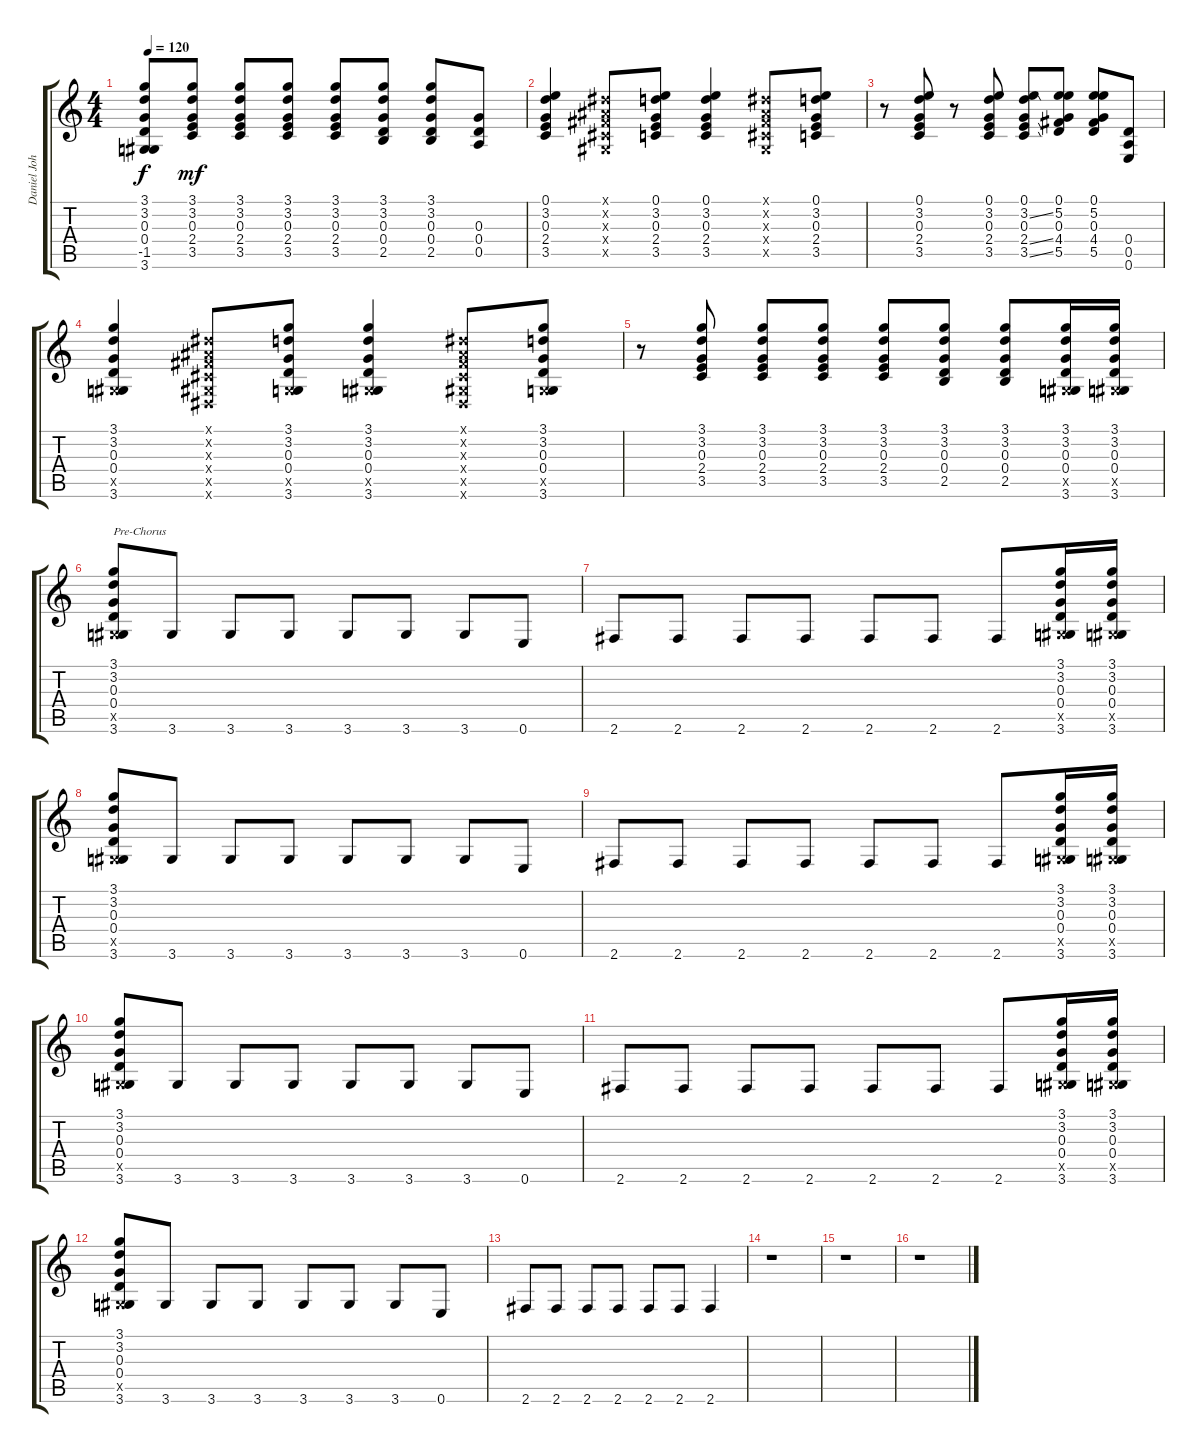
\track ("Daniel Johns (Gtr 3)" "Daniel Joh") {instrument acousticguitarsteel}
\staff {score tabs}
\tuning (E4 B3 G3 D3 A2 E2) {hide}
\ts (4 4)
\tempo 120
\clef g2
\ks c
(3.1{t} 3.2{t} 0.3{t} 0.4{t} -1.5{t} 3.6{t}).8{dy f} (3.1 3.2 0.3 2.4 3.5).8{dy mf} (3.1 3.2 0.3 2.4 3.5).8 (3.1 3.2 0.3 2.4 3.5).8 (3.1 3.2 0.3 2.4 3.5).8 (3.1 3.2 0.3 0.4 2.5).8 (3.1 3.2 0.3 0.4 2.5).8 (0.3 0.4 0.5).8 |
(0.1 3.2 0.3 2.4 3.5).4 (-1.1{x} -1.2{x} -1.3{x} -1.4{x} -1.5{x}).8 (0.1 3.2 0.3 2.4 3.5).8 (0.1 3.2 0.3 2.4 3.5).4 (-1.1{x} -1.2{x} -1.3{x} -1.4{x} -1.5{x}).8 (0.1 3.2 0.3 2.4 3.5).8 |
r.8 (0.1 3.2 0.3 2.4 3.5).8 r.8 (0.1 3.2 0.3 2.4 3.5).8 (0.1 3.2{ss} 0.3 2.4{ss} 3.5{ss}).8 (0.1 5.2 0.3 4.4 5.5).8 (0.1 5.2 0.3 4.4 5.5).8 (0.4 0.5 0.6).8 |
(3.1 3.2 0.3 0.4 -1.5{x} 3.6).4 (-1.1{x} -1.2{x} -1.3{x} -1.4{x} -1.5{x} -1.6{x}).8 (3.1 3.2 0.3 0.4 -1.5{x} 3.6).8 (3.1 3.2 0.3 0.4 -1.5{x} 3.6).4 (-1.1{x} -1.2{x} -1.3{x} -1.4{x} -1.5{x} -1.6{x}).8 (3.1 3.2 0.3 0.4 -1.5{x} 3.6).8 |
r.8 (3.1 3.2 0.3 2.4 3.5).8 (3.1 3.2 0.3 2.4 3.5).8 (3.1 3.2 0.3 2.4 3.5).8 (3.1 3.2 0.3 2.4 3.5).8 (3.1 3.2 0.3 0.4 2.5).8 (3.1 3.2 0.3 0.4 2.5).8 (3.1 3.2 0.3 0.4 -1.5{x} 3.6).16 (3.1 3.2 0.3 0.4 -1.5{x} 3.6).16 |
(3.1 3.2 0.3 0.4 -1.5{x} 3.6).8{txt "Pre-Chorus"} 3.6.8 3.6.8 3.6.8 3.6.8 3.6.8 3.6.8 0.6.8 |
2.6.8 2.6.8 2.6.8 2.6.8 2.6.8 2.6.8 2.6.8 (3.1 3.2 0.3 0.4 -1.5{x} 3.6).16 (3.1 3.2 0.3 0.4 -1.5{x} 3.6).16 |
(3.1 3.2 0.3 0.4 -1.5{x} 3.6).8 3.6.8 3.6.8 3.6.8 3.6.8 3.6.8 3.6.8 0.6.8 |
2.6.8 2.6.8 2.6.8 2.6.8 2.6.8 2.6.8 2.6.8 (3.1 3.2 0.3 0.4 -1.5{x} 3.6).16 (3.1 3.2 0.3 0.4 -1.5{x} 3.6).16 |
(3.1 3.2 0.3 0.4 -1.5{x} 3.6).8 3.6.8 3.6.8 3.6.8 3.6.8 3.6.8 3.6.8 0.6.8 |
2.6.8 2.6.8 2.6.8 2.6.8 2.6.8 2.6.8 2.6.8 (3.1 3.2 0.3 0.4 -1.5{x} 3.6).16 (3.1 3.2 0.3 0.4 -1.5{x} 3.6).16 |
(3.1 3.2 0.3 0.4 -1.5{x} 3.6).8 3.6.8 3.6.8 3.6.8 3.6.8 3.6.8 3.6.8 0.6.8 |
2.6.8 2.6.8 2.6.8 2.6.8 2.6.8 2.6.8 2.6.4 |
r.1 |
r.1 |
r.1
